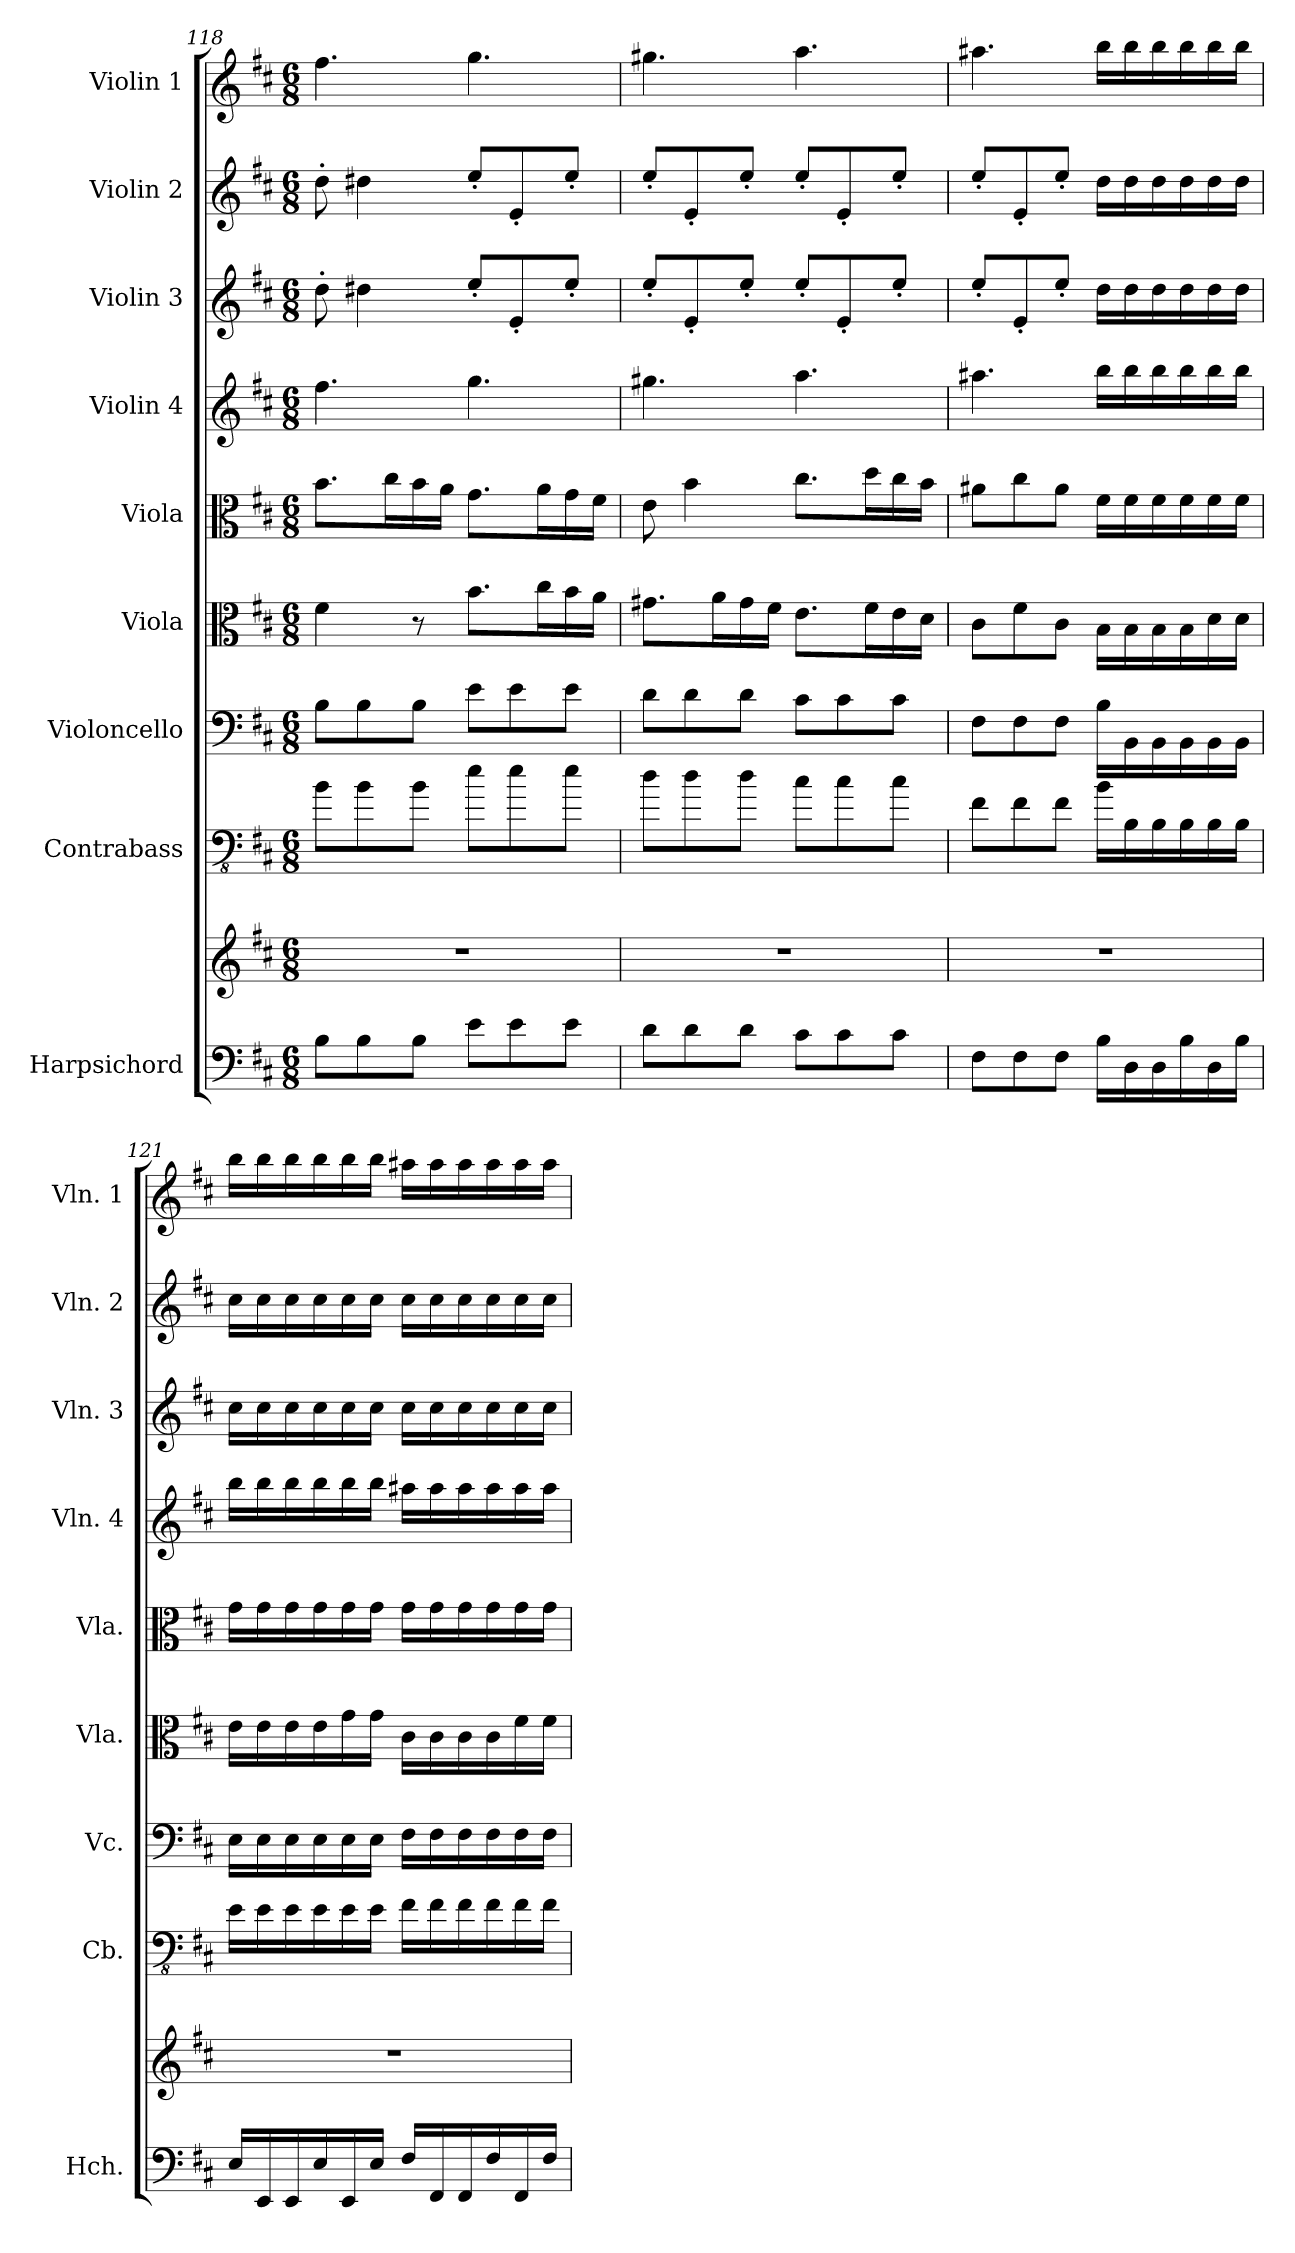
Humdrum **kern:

**kern	**kern	**kern	**kern	**kern	**kern	**kern	**kern	**kern	**kern
*part9	*part9	*part8	*part7	*part6	*part5	*part4	*part3	*part2	*part1
*staff10	*staff9	*staff8	*staff7	*staff6	*staff5	*staff4	*staff3	*staff2	*staff1
*I"Harpsichord	*	*I"Contrabass	*I"Violoncello	*I"Viola	*I"Viola	*I"Violin 4	*I"Violin 3	*I"Violin 2	*I"Violin 1
*I'Hch.	*	*I'Cb.	*I'Vc.	*I'Vla.	*I'Vla.	*I'Vln. 4	*I'Vln. 3	*I'Vln. 2	*I'Vln. 1
!!LO:PB:g=z
*clefF4	*clefG2	*clefFv4	*clefF4	*clefC3	*clefC3	*clefG2	*clefG2	*clefG2	*clefG2
*	*	*ITrd7c12	*	*	*	*	*	*	*
*k[f#c#]	*k[f#c#]	*k[f#c#]	*k[f#c#]	*k[f#c#]	*k[f#c#]	*k[f#c#]	*k[f#c#]	*k[f#c#]	*k[f#c#]
*M6/8	*M6/8	*M6/8	*M6/8	*M6/8	*M6/8	*M6/8	*M6/8	*M6/8	*M6/8
=118	=118	=118	=118	=118	=118	=118	=118	=118	=118
8B\L	2.r	8BB\L	8B\L	4f#\	8.b\L	4.ff#\	8dd'\	8dd'\	4.ff#\
8B\	.	8BB\	8B\	.	.	.	4dd#X\	4dd#X\	.
.	.	.	.	.	16cc#\L	.	.	.	.
8B\J	.	8BB\J	8B\J	8r	16b\	.	.	.	.
.	.	.	.	.	16a\JJ	.	.	.	.
8e\L	.	8E\L	8e\L	8.b\L	8.g\L	4.gg\	8ee'/L	8ee'/L	4.gg\
8e\	.	8E\	8e\	.	.	.	8e'/	8e'/	.
.	.	.	.	16cc#\L	16a\L	.	.	.	.
8e\J	.	8E\J	8e\J	16b\	16g\	.	8ee'/J	8ee'/J	.
.	.	.	.	16a\JJ	16f#\JJ	.	.	.	.
=119	=119	=119	=119	=119	=119	=119	=119	=119	=119
8d\L	2.r	8D\L	8d\L	8.g#X\L	8e\	4.gg#X\	8ee'/L	8ee'/L	4.gg#X\
8d\	.	8D\	8d\	.	4b\	.	8e'/	8e'/	.
.	.	.	.	16a\L	.	.	.	.	.
8d\J	.	8D\J	8d\J	16g#\	.	.	8ee'/J	8ee'/J	.
.	.	.	.	16f#\JJ	.	.	.	.	.
8c#\L	.	8C#\L	8c#\L	8.e\L	8.cc#\L	4.aa\	8ee'/L	8ee'/L	4.aa\
8c#\	.	8C#\	8c#\	.	.	.	8e'/	8e'/	.
.	.	.	.	16f#\L	16dd\L	.	.	.	.
8c#\J	.	8C#\J	8c#\J	16e\	16cc#\	.	8ee'/J	8ee'/J	.
.	.	.	.	16d\JJ	16b\JJ	.	.	.	.
=120	=120	=120	=120	=120	=120	=120	=120	=120	=120
8F#\L	2.r	8FF#\L	8F#\L	8c#\L	8a#X\L	4.aa#X\	8ee'/L	8ee'/L	4.aa#X\
8F#\	.	8FF#\	8F#\	8f#\	8cc#\	.	8e'/	8e'/	.
8F#\J	.	8FF#\J	8F#\J	8c#\J	8a#\J	.	8ee'/J	8ee'/J	.
16B\LL	.	16BB\LL	16B\LL	16B\LL	16f#\LL	16bb\LL	16dd\LL	16dd\LL	16bb\LL
16D\	.	16BBB\	16BB\	16B\	16f#\	16bb\	16dd\	16dd\	16bb\
16D\	.	16BBB\	16BB\	16B\	16f#\	16bb\	16dd\	16dd\	16bb\
16B\	.	16BBB\	16BB\	16B\	16f#\	16bb\	16dd\	16dd\	16bb\
16D\	.	16BBB\	16BB\	16d\	16f#\	16bb\	16dd\	16dd\	16bb\
16B\JJ	.	16BBB\JJ	16BB\JJ	16d\JJ	16f#\JJ	16bb\JJ	16dd\JJ	16dd\JJ	16bb\JJ
!!LO:PB:g=z
=121	=121	=121	=121	=121	=121	=121	=121	=121	=121
16E/LL	2.r	16EE\LL	16E\LL	16e\LL	16g\LL	16bb\LL	16cc#\LL	16cc#\LL	16bb\LL
16EE/	.	16EE\	16E\	16e\	16g\	16bb\	16cc#\	16cc#\	16bb\
16EE/	.	16EE\	16E\	16e\	16g\	16bb\	16cc#\	16cc#\	16bb\
16E/	.	16EE\	16E\	16e\	16g\	16bb\	16cc#\	16cc#\	16bb\
16EE/	.	16EE\	16E\	16g\	16g\	16bb\	16cc#\	16cc#\	16bb\
16E/JJ	.	16EE\JJ	16E\JJ	16g\JJ	16g\JJ	16bb\JJ	16cc#\JJ	16cc#\JJ	16bb\JJ
16F#/LL	.	16FF#\LL	16F#\LL	16c#\LL	16g\LL	16aa#X\LL	16cc#\LL	16cc#\LL	16aa#X\LL
16FF#/	.	16FF#\	16F#\	16c#\	16g\	16aa#\	16cc#\	16cc#\	16aa#\
16FF#/	.	16FF#\	16F#\	16c#\	16g\	16aa#\	16cc#\	16cc#\	16aa#\
16F#/	.	16FF#\	16F#\	16c#\	16g\	16aa#\	16cc#\	16cc#\	16aa#\
16FF#/	.	16FF#\	16F#\	16f#\	16g\	16aa#\	16cc#\	16cc#\	16aa#\
16F#/JJ	.	16FF#\JJ	16F#\JJ	16f#\JJ	16g\JJ	16aa#\JJ	16cc#\JJ	16cc#\JJ	16aa#\JJ
=	=	=	=	=	=	=	=	=	=
*-	*-	*-	*-	*-	*-	*-	*-	*-	*-
